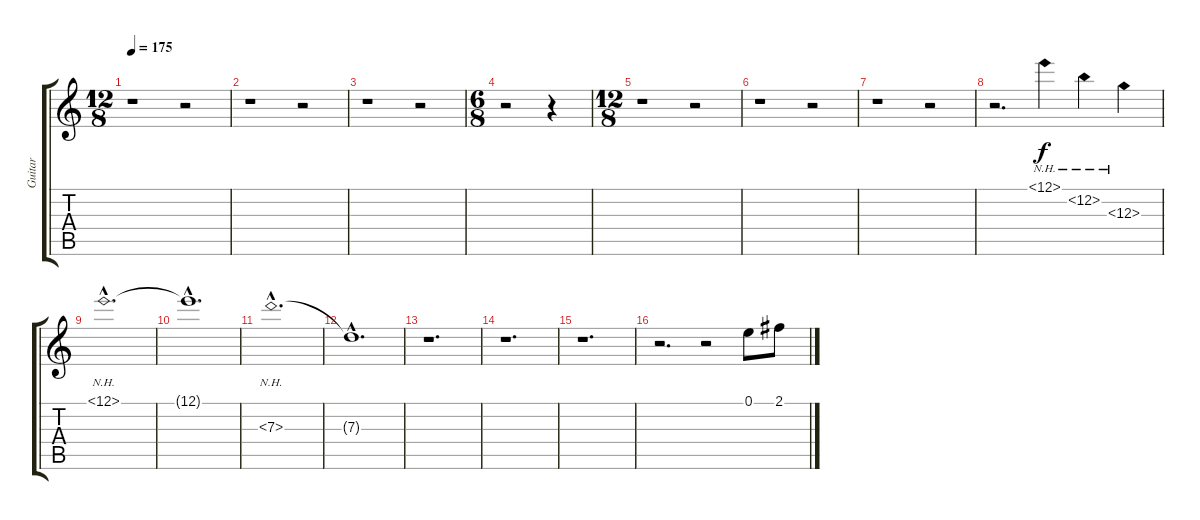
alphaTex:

\track ("Guitar" "Guitar") {instrument distortionguitar}
\staff {score tabs}
\tuning (E4 B3 G3 D3 A2 E2) {hide}
\ts (12 8)
\tempo 175
\clef g2
\ks c
r.1{dy f} r.2 |
r.1 r.2 |
r.1 r.2 |
\ts (6 8)
r.2 r.4 |
\ts (12 8)
r.1 r.2 |
r.1 r.2 |
r.1 r.2 |
r.2{d} 12.1{nh}.4 12.2{nh}.4 12.3{nh}.4 |
12.1{nh hac}.1{d} |
12.1{hac t}.1{d} |
7.3{nh hac}.1{d} |
7.3{hac t}.1{d} |
r.1{d} |
r.1{d} |
r.1{d} |
r.2{d} r.2 0.1.8 2.1.8
